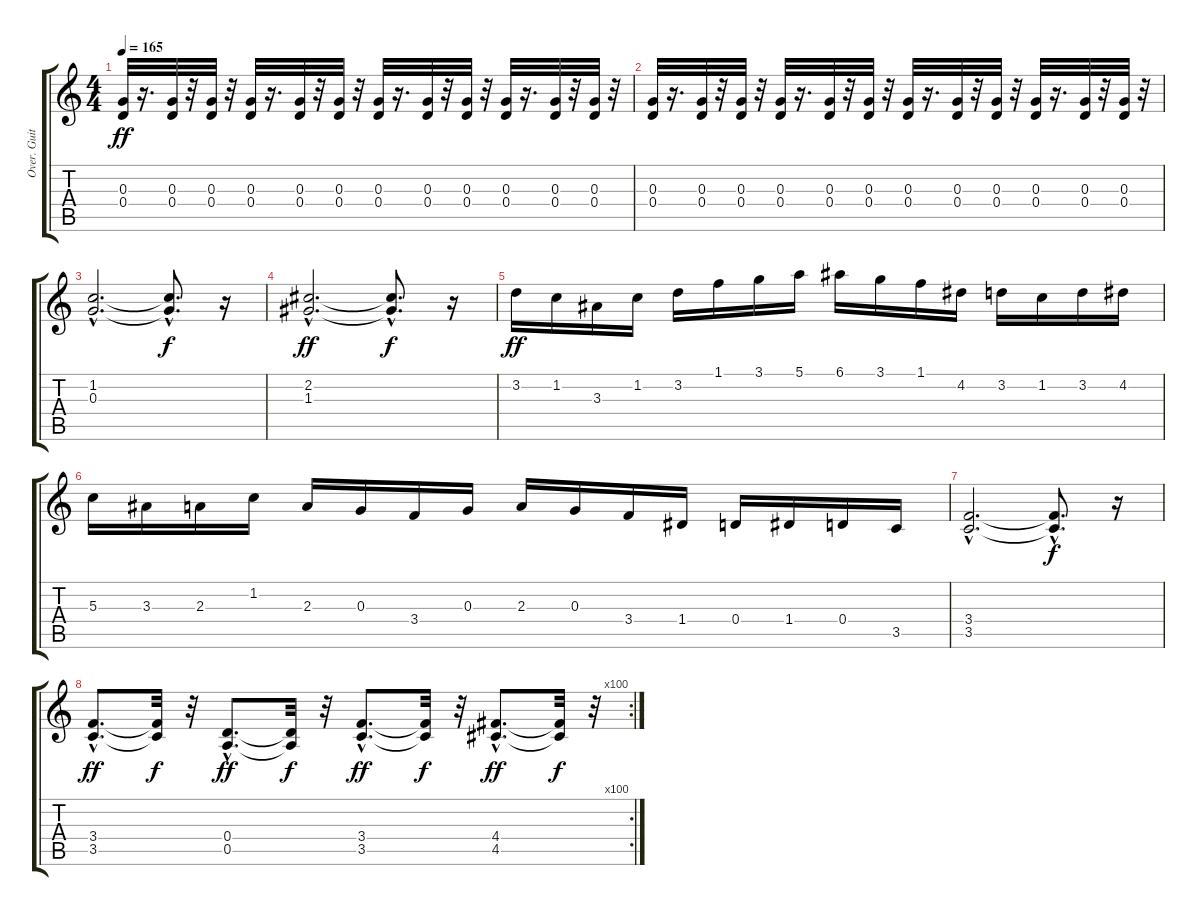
\track ("Over. Guitar 1" "Over. Guit") {instrument overdrivenguitar}
\staff {score tabs}
\tuning (E4 B3 G3 D3 A2 E2) {hide}
\ts (4 4)
\tempo 165
\clef g2
\ks c
(0.3 0.4).32{dy ff} r.16{d} (0.3 0.4).32 r.32 (0.3 0.4).32 r.32 (0.3 0.4).32 r.16{d} (0.3 0.4).32 r.32 (0.3 0.4).32 r.32 (0.3 0.4).32 r.16{d} (0.3 0.4).32 r.32 (0.3 0.4).32 r.32 (0.3 0.4).32 r.16{d} (0.3 0.4).32 r.32 (0.3 0.4).32 r.32 |
(0.3 0.4).32 r.16{d} (0.3 0.4).32 r.32 (0.3 0.4).32 r.32 (0.3 0.4).32 r.16{d} (0.3 0.4).32 r.32 (0.3 0.4).32 r.32 (0.3 0.4).32 r.16{d} (0.3 0.4).32 r.32 (0.3 0.4).32 r.32 (0.3 0.4).32 r.16{d} (0.3 0.4).32 r.32 (0.3 0.4).32 r.32 |
(1.2{hac} 0.3{hac}).2{d} (1.2{hac t} 0.3{hac t}).8{d dy f} r.16 |
(2.2{hac} 1.3{hac}).2{d dy ff} (2.2{hac t} 1.3{hac t}).8{d dy f} r.16 |
3.2.16{dy ff} 1.2.16 3.3.16 1.2.16 3.2.16 1.1.16 3.1.16 5.1.16 6.1.16 3.1.16 1.1.16 4.2.16 3.2.16 1.2.16 3.2.16 4.2.16 |
5.3.16 3.3.16 2.3.16 1.2.16 2.3.16 0.3.16 3.4.16 0.3.16 2.3.16 0.3.16 3.4.16 1.4.16 0.4.16 1.4.16 0.4.16 3.5.16 |
(3.4{hac} 3.5{hac}).2{d} (3.4{hac t} 3.5{hac t}).8{d dy f} r.16 |
\rc 100
(3.4{hac} 3.5{hac}).8{d dy ff} (3.4{t} 3.5{t}).32{dy f} r.32 (0.4{hac} 0.5{hac}).8{d dy ff} (0.4{t} 0.5{t}).32{dy f} r.32 (3.4{hac} 3.5{hac}).8{d dy ff} (3.4{t} 3.5{t}).32{dy f} r.32 (4.4{hac} 4.5{hac}).8{d dy ff} (4.4{t} 4.5{t}).32{dy f} r.32
